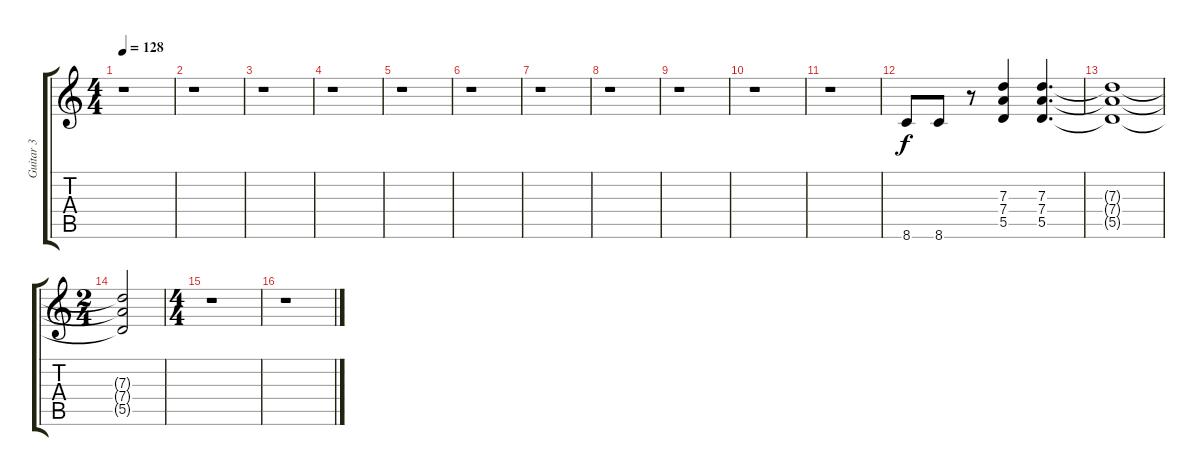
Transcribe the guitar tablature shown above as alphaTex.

\track ("Guitar 3" "Guitar 3") {instrument distortionguitar}
\staff {score tabs}
\tuning (E4 B3 G3 D3 A2 E2) {hide}
\ts (4 4)
\tempo 128
\clef g2
\ks c
r.1{dy f} |
r.1 |
r.1 |
r.1 |
r.1 |
r.1 |
r.1 |
r.1 |
r.1 |
r.1 |
r.1 |
8.6.8 8.6.8 r.8 (7.3 7.4 5.5).4 (7.3 7.4 5.5).4{d} |
(7.3{t} 7.4{t} 5.5{t}).1 |
\ts (2 4)
(7.3{t} 7.4{t} 5.5{t}).2 |
\ts (4 4)
r.1 |
r.1
